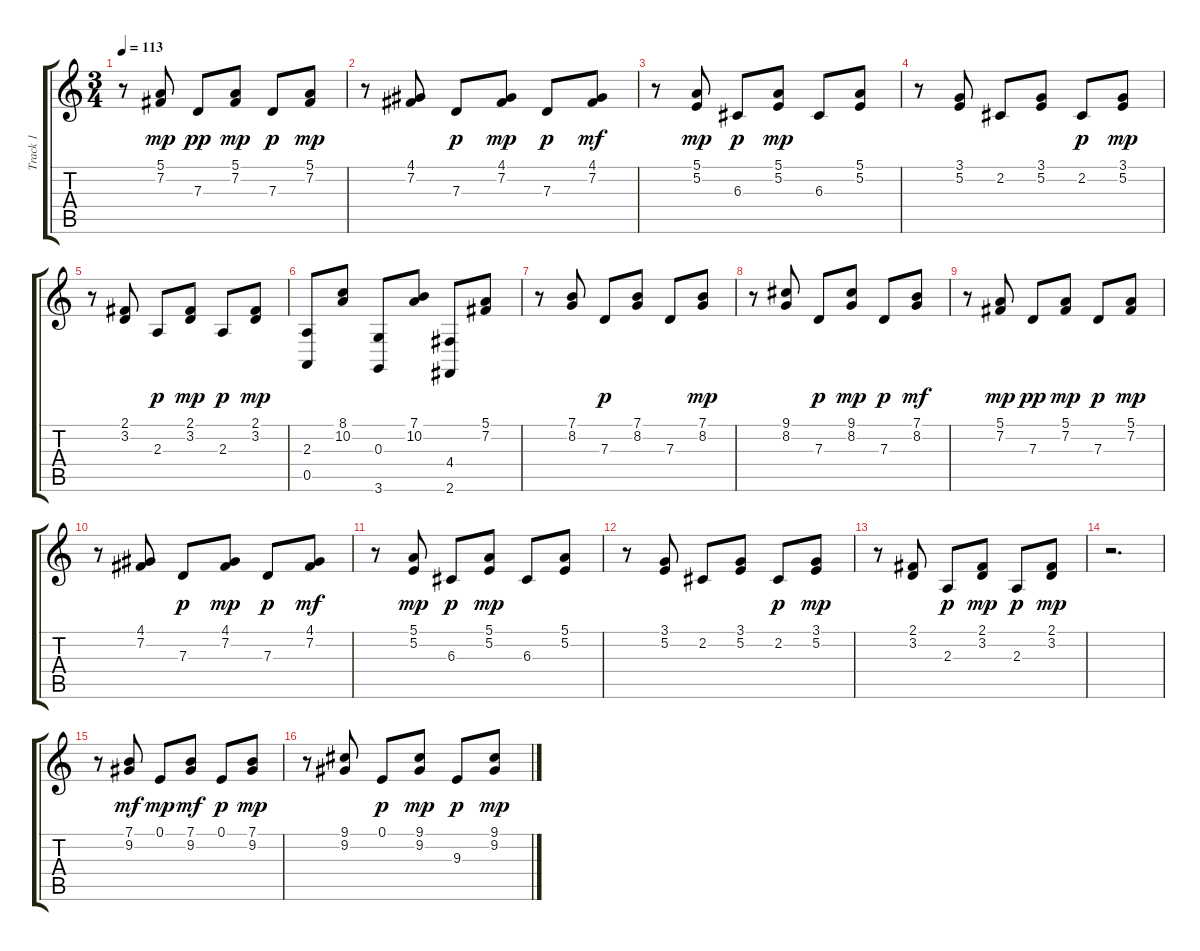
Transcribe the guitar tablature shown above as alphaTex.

\track ("Track 1" "Track 1") {instrument pizzicatostrings}
\staff {score tabs}
\tuning (E4 B3 G3 D3 A2 E2) {hide}
\ts (3 4)
\tempo 113
\clef g2
\ks c
r.8{dy mf} (5.1 7.2).8{dy mp} 7.3.8{dy pp} (5.1 7.2).8{dy mp} 7.3.8{dy p} (5.1 7.2).8{dy mp} |
r.8 (4.1 7.2).8 7.3.8{dy p} (4.1 7.2).8{dy mp} 7.3.8{dy p} (4.1 7.2).8{dy mf} |
r.8 (5.1 5.2).8{dy mp} 6.3.8{dy p} (5.1 5.2).8{dy mp} 6.3.8 (5.1 5.2).8 |
r.8 (3.1 5.2).8 2.2.8 (3.1 5.2).8 2.2.8{dy p} (3.1 5.2).8{dy mp} |
r.8 (2.1 3.2).8 2.3.8{dy p} (2.1 3.2).8{dy mp} 2.3.8{dy p} (2.1 3.2).8{dy mp} |
(2.3 0.5).8 (8.1 10.2).8 (0.3 3.6).8 (7.1 10.2).8 (4.4 2.6).8 (5.1 7.2).8 |
r.8 (7.1 8.2).8 7.3.8{dy p} (7.1 8.2).8 7.3.8 (7.1 8.2).8{dy mp} |
r.8 (9.1 8.2).8 7.3.8{dy p} (9.1 8.2).8{dy mp} 7.3.8{dy p} (7.1 8.2).8{dy mf} |
r.8 (5.1 7.2).8{dy mp} 7.3.8{dy pp} (5.1 7.2).8{dy mp} 7.3.8{dy p} (5.1 7.2).8{dy mp} |
r.8 (4.1 7.2).8 7.3.8{dy p} (4.1 7.2).8{dy mp} 7.3.8{dy p} (4.1 7.2).8{dy mf} |
r.8 (5.1 5.2).8{dy mp} 6.3.8{dy p} (5.1 5.2).8{dy mp} 6.3.8 (5.1 5.2).8 |
r.8 (3.1 5.2).8 2.2.8 (3.1 5.2).8 2.2.8{dy p} (3.1 5.2).8{dy mp} |
r.8 (2.1 3.2).8 2.3.8{dy p} (2.1 3.2).8{dy mp} 2.3.8{dy p} (2.1 3.2).8{dy mp} |
r.2{d} |
r.8 (7.1 9.2).8{dy mf} 0.1.8{dy mp} (7.1 9.2).8{dy mf} 0.1.8{dy p} (7.1 9.2).8{dy mp} |
r.8 (9.1 9.2).8 0.1.8{dy p} (9.1 9.2).8{dy mp} 9.3.8{dy p} (9.1 9.2).8{dy mp}
